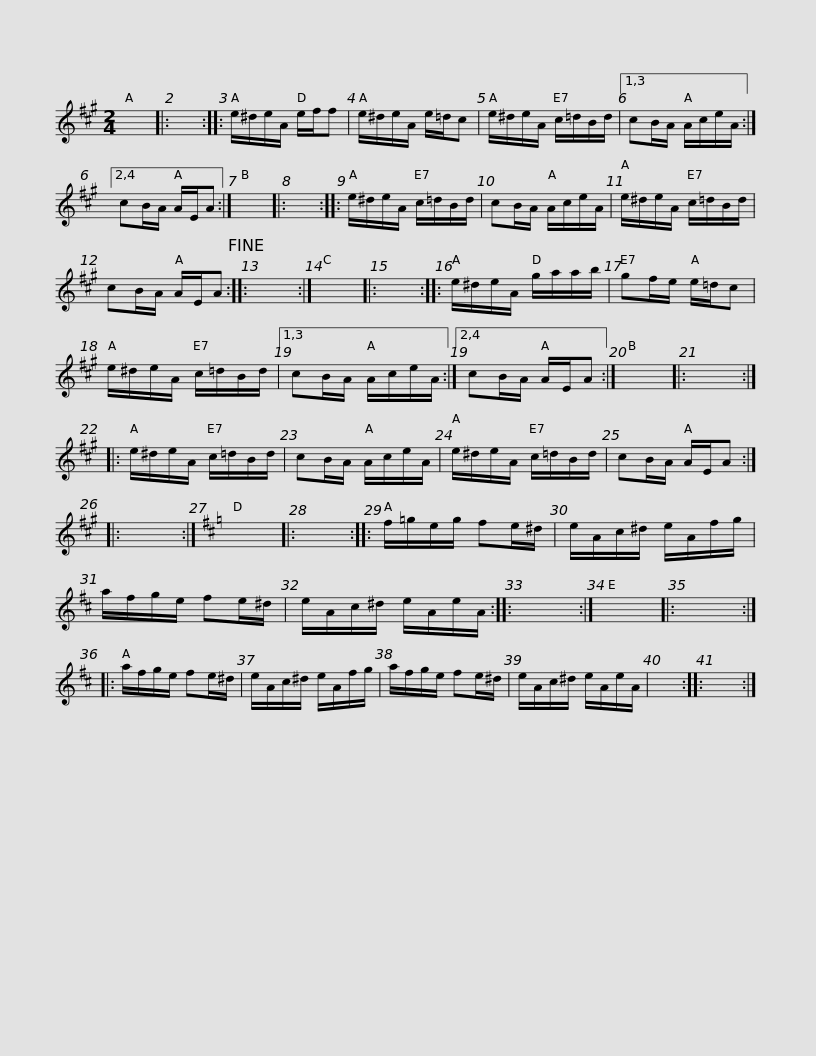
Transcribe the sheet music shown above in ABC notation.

X:1
L:1/8
M:2/4
I:linebreak $
K:A
V:1 treble
V:1
 x4 |: x4 :: e/^d/e/A/ e/f/f | e/^d/e/A/ e/=d/c | e/^d/e/A/ c/=d/B/d/ |1,3 %5
 cB/A/ A/c/e/A/ :|2,4 cB/A/ A/E/A :|$ x4 |: x4 :: e/^d/e/A/ c/=d/B/d/ | %10
 cB/A/ A/c/e/A/ | e/^d/e/A/ c/=d/B/d/ | cB/A/ A/E/A!fine! :: x4 :| x4 |: %15
 x4 ::$ e/^d/e/A/ g/a/a/b/ | gf/e/ e/=d/c | e/^d/e/A/ c/=d/B/d/ |1,3 cB/A/ A/c/e/A/ :|2,4 %20
 cB/A/ A/E/A :| x4 |: x4 ::$ e/^d/e/A/ c/=d/B/d/ | cB/A/ A/c/e/A/ | %25
 e/^d/e/A/ c/=d/B/d/ | cB/A/ A/E/A :: x4 :|[K:D] x4 |: x4 ::$ %30
 f/=g/e/g/ fe/^d/ | e/A/c/^d/ e/A/f/g/ | a/f/g/e/ fe/^d/ | e/A/c/^d/ e/A/e/A/ :: x4 :| %35
 x4 |: x4 ::$ a/f/g/e/ fe/^d/ | e/A/c/^d/ e/A/f/g/ | a/f/g/e/ fe/^d/ | %40
 e/A/c/^d/ e/A/e/A/ | x4 :: x4 :| %43
